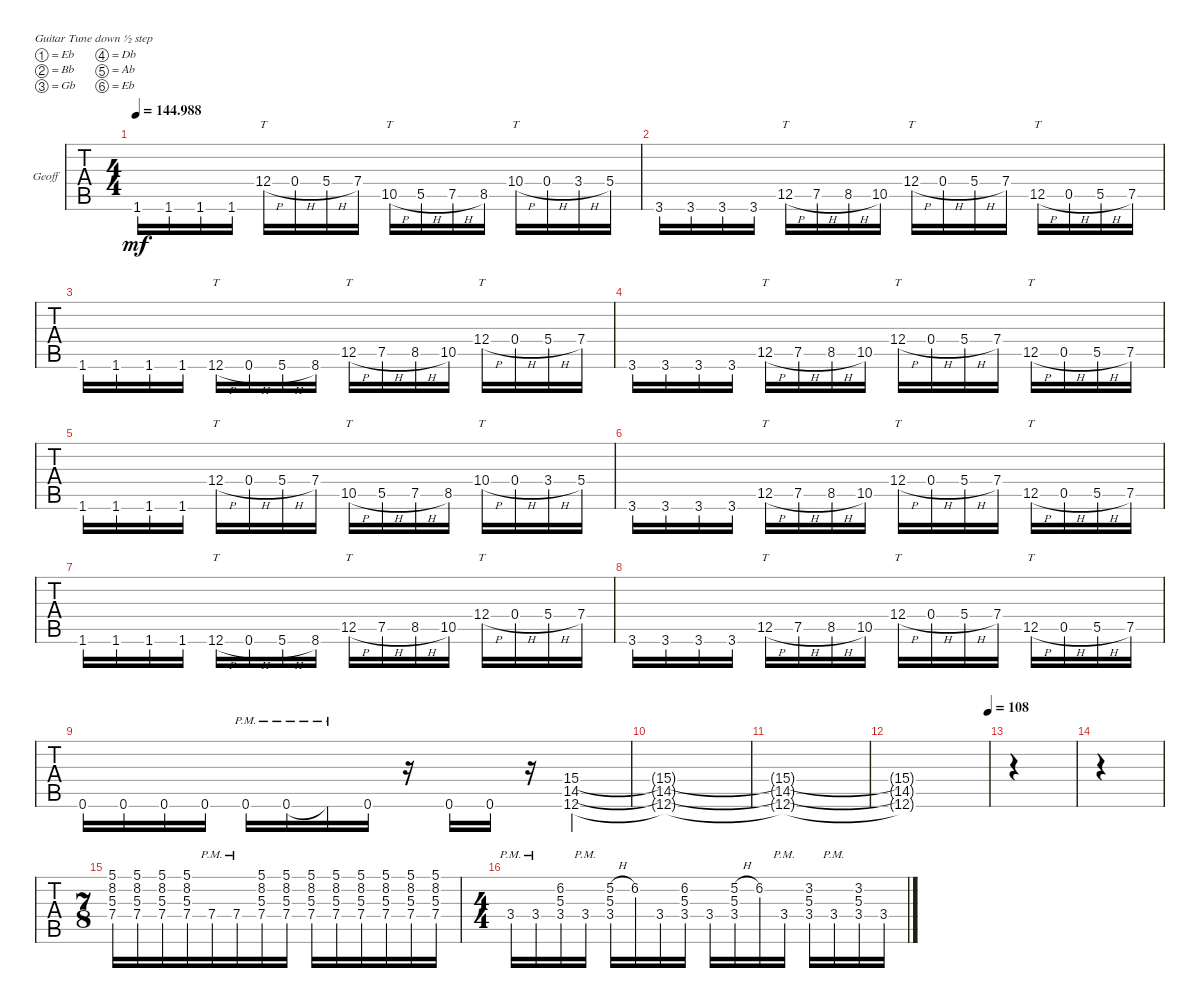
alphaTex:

\defaultSystemsLayout 4
\bracketExtendMode groupsimilarinstruments
\firstSystemTrackNameOrientation horizontal
\otherSystemsTrackNameOrientation horizontal
\track ("Geoff" "Geoff") {instrument acousticguitarsteel}
\staff {tabs}
\tuning (Eb4 Bb3 Gb3 Db3 Ab2 Eb2)
\ts (4 4)
\tempo
144.988
\accidentals auto
\clef g2
\ottava regular
\simile none
\ks c
1.6.16{dy mf} 1.6.16 1.6.16 1.6.16 12.4{h}.16{tt} 0.4{h}.16 5.4{h}.16 7.4.16 10.5{h}.16{tt} 5.5{h}.16 7.5{h}.16 8.5.16 10.4{h}.16{tt} 0.4{h}.16 3.4{h}.16 5.4.16 |
3.6.16 3.6.16 3.6.16 3.6.16 12.5{h}.16{tt} 7.5{h}.16 8.5{h}.16 10.5.16 12.4{h}.16{tt} 0.4{h}.16 5.4{h}.16 7.4.16 12.5{h}.16{tt} 0.5{h}.16 5.5{h}.16 7.5.16 |
1.6.16 1.6.16 1.6.16 1.6.16 12.6{h}.16{tt} 0.6{h}.16 5.6{h}.16 8.6.16 12.5{h}.16{tt} 7.5{h}.16 8.5{h}.16 10.5.16 12.4{h}.16{tt} 0.4{h}.16 5.4{h}.16 7.4.16 |
3.6.16 3.6.16 3.6.16 3.6.16 12.5{h}.16{tt} 7.5{h}.16 8.5{h}.16 10.5.16 12.4{h}.16{tt} 0.4{h}.16 5.4{h}.16 7.4.16 12.5{h}.16{tt} 0.5{h}.16 5.5{h}.16 7.5.16 |
1.6.16 1.6.16 1.6.16 1.6.16 12.4{h}.16{tt} 0.4{h}.16 5.4{h}.16 7.4.16 10.5{h}.16{tt} 5.5{h}.16 7.5{h}.16 8.5.16 10.4{h}.16{tt} 0.4{h}.16 3.4{h}.16 5.4.16 |
3.6.16 3.6.16 3.6.16 3.6.16 12.5{h}.16{tt} 7.5{h}.16 8.5{h}.16 10.5.16 12.4{h}.16{tt} 0.4{h}.16 5.4{h}.16 7.4.16 12.5{h}.16{tt} 0.5{h}.16 5.5{h}.16 7.5.16 |
1.6.16 1.6.16 1.6.16 1.6.16 12.6{h}.16{tt} 0.6{h}.16 5.6{h}.16 8.6.16 12.5{h}.16{tt} 7.5{h}.16 8.5{h}.16 10.5.16 12.4{h}.16{tt} 0.4{h}.16 5.4{h}.16 7.4.16 |
3.6.16 3.6.16 3.6.16 3.6.16 12.5{h}.16{tt} 7.5{h}.16 8.5{h}.16 10.5.16 12.4{h}.16{tt} 0.4{h}.16 5.4{h}.16 7.4.16 12.5{h}.16{tt} 0.5{h}.16 5.5{h}.16 7.5.16 |
0.6.16 0.6.16 0.6.16 0.6.16 0.6{pm}.16 0.6{pm}.16 0.6{pm t}.16 0.6.16 r.16 0.6.16 0.6.16 r.16 (12.6 14.5 15.4).4 |
(12.6{t} 14.5{t} 15.4{t}).1 |
(12.6{t} 14.5{t} 15.4{t}).1 |
\tempo (108 1)
(12.6{t} 14.5{t} 15.4{t}).1 |
|
|
\ts (7 8)
(7.4 5.3 8.2 5.1).16 (7.4 5.3 8.2 5.1).16 (7.4 5.3 8.2 5.1).16 (7.4 5.3 8.2 5.1).16 7.4{pm}.16 7.4{pm}.16 (7.4 5.3 8.2 5.1).16 (7.4 5.3 8.2 5.1).16 (7.4 5.3 8.2 5.1).16 (7.4 5.3 8.2 5.1).16 (7.4 5.3 8.2 5.1).16 (7.4 5.3 8.2 5.1).16 (7.4 5.3 8.2 5.1).16 (7.4 5.3 8.2 5.1).16 |
\ts (4 4)
3.4{pm}.16 3.4{pm}.16 (3.4 5.3 6.2).16 3.4{pm}.16 (3.4 5.3 5.2{h}).16 6.2.16 3.4.16 (3.4 5.3 6.2).16 3.4.16 (3.4 5.3 5.2{h}).16 6.2.16 3.4{pm}.16 (3.4 5.3 3.2).16 3.4{pm}.16 (3.4 5.3 3.2).16 3.4.16
